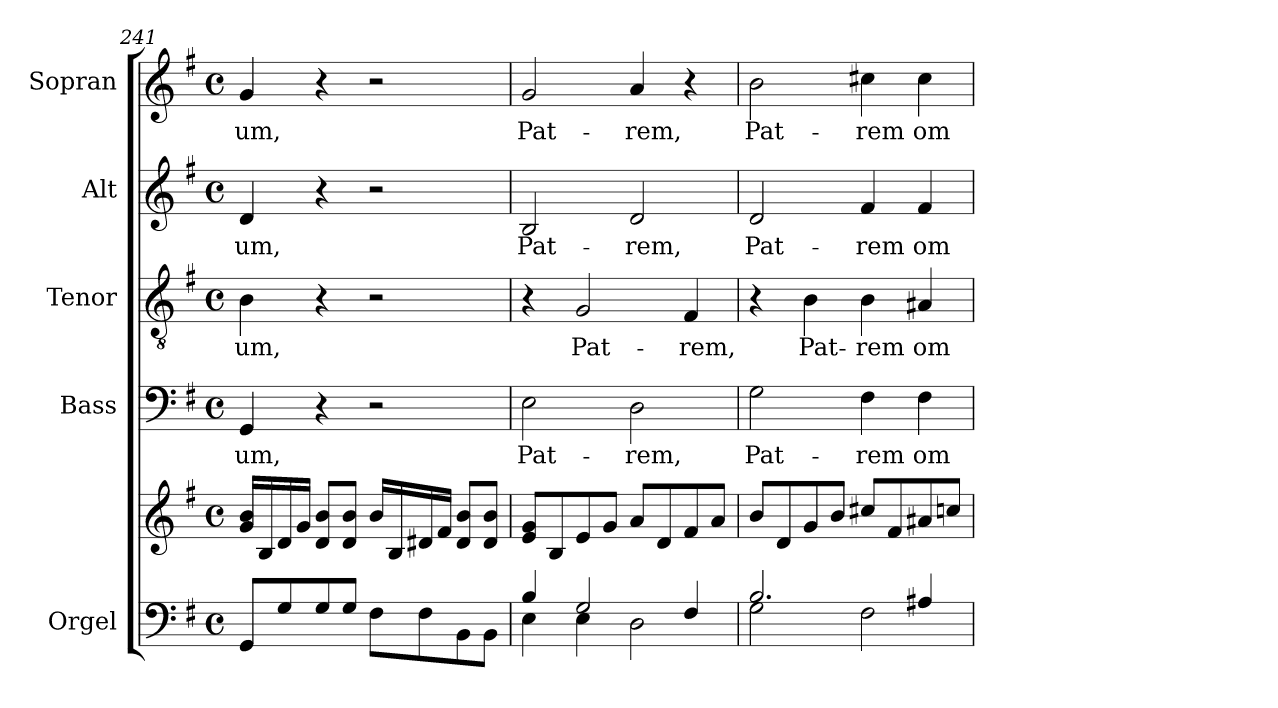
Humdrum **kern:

**kern	**kern	**kern	**text	**kern	**text	**kern	**text	**kern	**text
*part5	*part5	*part4	*part4	*part3	*part3	*part2	*part2	*part1	*part1
*staff6	*staff5	*staff4	*staff4	*staff3	*staff3	*staff2	*staff2	*staff1	*staff1
*I"Orgel	*	*I"Bass	*	*I"Tenor	*	*I"Alt	*	*I"Sopran	*
*I'Org.	*	*I'B	*	*I'T	*	*I'A	*	*I'S	*
*clefF4	*clefG2	*clefF4	*	*clefGv2	*	*clefG2	*	*clefG2	*
*k[f#]	*k[f#]	*k[f#]	*	*k[f#]	*	*k[f#]	*	*k[f#]	*
*G:	*G:	*G:	*	*G:	*	*G:	*	*G:	*
*M4/4	*M4/4	*M4/4	*	*M4/4	*	*M4/4	*	*M4/4	*
*met(c)	*met(c)	*met(c)	*	*met(c)	*	*met(c)	*	*met(c)	*
=241	=241	=241	=241	=241	=241	=241	=241	=241	=241
!	!	!	!LO:LY:b	!	!LO:LY:b	!	!LO:LY:b	!	!LO:LY:b
8GG/L	16g/ 16b/LL	4GG/	-um,	4B\	-um,	4d/	-um,	4g/	-um,
.	16B/	.	.	.	.	.	.	.	.
8G/	16d/	.	.	.	.	.	.	.	.
.	16g/JJ	.	.	.	.	.	.	.	.
8G/	8d/ 8b/L	4r	.	4r	.	4r	.	4r	.
8G/J	8d/ 8b/J	.	.	.	.	.	.	.	.
8F#\L	16b/LL	2r	.	2r	.	2r	.	2r	.
.	16B/	.	.	.	.	.	.	.	.
8F#\	16d#X/	.	.	.	.	.	.	.	.
.	16f#/JJ	.	.	.	.	.	.	.	.
8BB\	8d#/ 8b/L	.	.	.	.	.	.	.	.
8BB\J	8d#/ 8b/J	.	.	.	.	.	.	.	.
!!LO:PB:g=z
=242	=242	=242	=242	=242	=242	=242	=242	=242	=242
*^	*	*	*	*	*	*	*	*	*
!	!	!	!	!LO:LY:b	!	!	!	!LO:LY:b	!	!LO:LY:b
4B/	4E\	8e/ 8g/L	2E\	Pat-	4r	.	2B/	Pat-	2g/	Pat-
.	.	8B/	.	.	.	.	.	.	.	.
!	!	!	!	!	!	!LO:LY:b	!	!	!	!
2G/	4E\	8e/	.	.	2G/	Pat-	.	.	.	.
.	.	8g/J	.	.	.	.	.	.	.	.
!	!	!	!	!LO:LY:b	!	!	!	!LO:LY:b	!	!LO:LY:b
.	2D\	8a/L	2D\	-rem,	.	.	2d/	-rem,	4a/	-rem,
.	.	8d/	.	.	.	.	.	.	.	.
!	!	!	!	!	!	!LO:LY:b	!	!	!	!
4F#/	.	8f#/	.	.	4F#/	-rem,	.	.	4r	.
.	.	8a/J	.	.	.	.	.	.	.	.
=243	=243	=243	=243	=243	=243	=243	=243	=243	=243	=243
!	!	!	!	!LO:LY:b	!	!	!	!LO:LY:b	!	!LO:LY:b
2.B/	2G\	8b/L	2G\	Pat-	4r	.	2d/	Pat-	2b\	Pat-
.	.	8d/	.	.	.	.	.	.	.	.
!	!	!	!	!	!	!LO:LY:b	!	!	!	!
.	.	8g/	.	.	4B\	Pat-	.	.	.	.
.	.	8b/J	.	.	.	.	.	.	.	.
!	!	!	!	!LO:LY:b	!	!LO:LY:b	!	!LO:LY:b	!	!LO:LY:b
.	2F#\	8cc#X/L	4F#\	-rem	4B\	-rem	4f#/	-rem	4cc#X\	-rem
.	.	8f#/	.	.	.	.	.	.	.	.
!	!	!	!	!LO:LY:b	!	!LO:LY:b	!	!LO:LY:b	!	!LO:LY:b
4A#X/	.	8a#X/	4F#\	om-	4A#X/	om-	4f#/	om-	4cc#\	om-
.	.	8ccn/J	.	.	.	.	.	.	.	.
*v	*v	*	*	*	*	*	*	*	*	*
=	=	=	=	=	=	=	=	=	=
*-	*-	*-	*-	*-	*-	*-	*-	*-	*-
